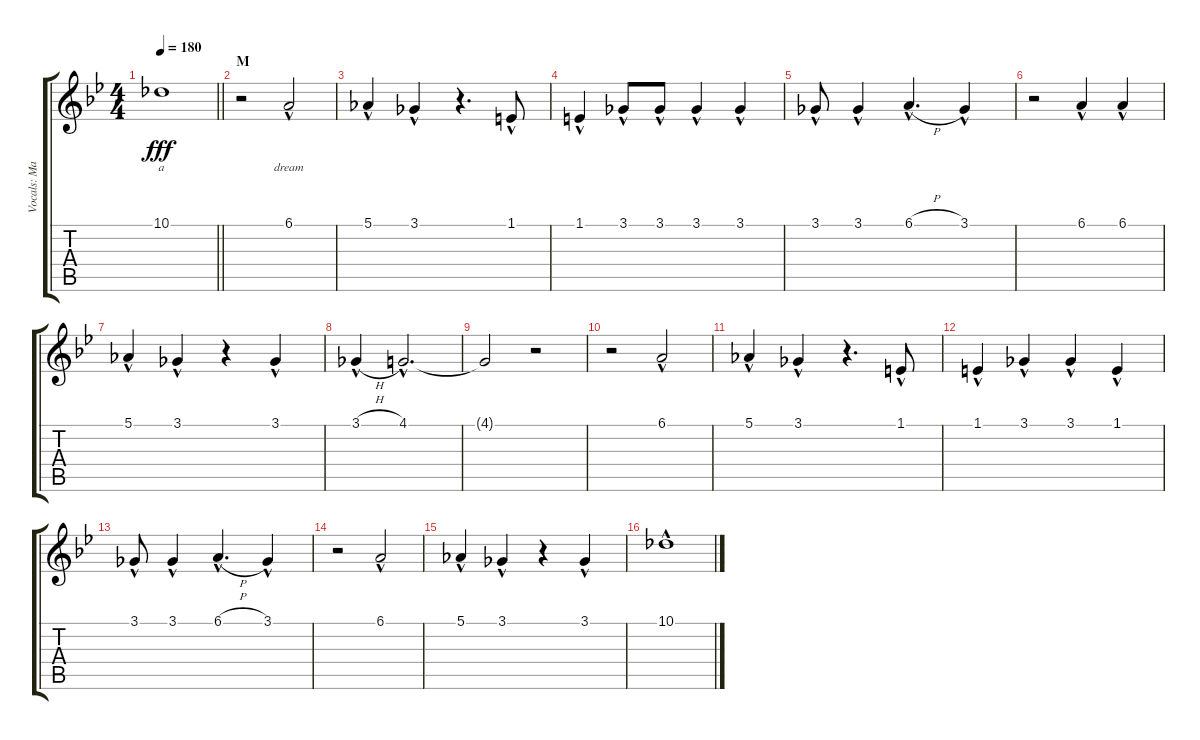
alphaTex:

\track ("Vocals: Martin" "Vocals: Ma") {instrument lead2sawtooth}
\staff {score tabs}
\tuning (Eb4 Bb3 Gb3 Db3 Ab2 Eb2) {hide}
\ts (4 4)
\tempo 180
\clef g2
\barLineRight lightlight
\ks bb
10.1{t}.1{lyrics (0 "a") lyrics (1 "") lyrics (2 "") lyrics (3 "") lyrics (4 "") dy fff} |
\section ("" "M")
r.2 6.1{hac}.2{lyrics (0 "dream") lyrics (1 "") lyrics (2 "") lyrics (3 "") lyrics (4 "")} |
5.1{hac}.4 3.1{hac}.4 r.4{d} 1.1{hac}.8 |
1.1{hac}.4 3.1{hac}.8 3.1{hac}.8 3.1{hac}.4 3.1{hac}.4 |
3.1{hac}.8 3.1{hac}.4 6.1{h hac}.4{d} 3.1{hac}.4 |
r.2 6.1{hac}.4 6.1{hac}.4 |
5.1{hac}.4 3.1{hac}.4 r.4 3.1{hac}.4 |
3.1{h hac}.4 4.1{hac}.2{d} |
4.1{t}.2 r.2 |
r.2 6.1{hac}.2 |
5.1{hac}.4 3.1{hac}.4 r.4{d} 1.1{hac}.8 |
1.1{hac}.4 3.1{hac}.4 3.1{hac}.4 1.1{hac}.4 |
3.1{hac}.8 3.1{hac}.4 6.1{h hac}.4{d} 3.1{hac}.4 |
r.2 6.1{hac}.2 |
5.1{hac}.4 3.1{hac}.4 r.4 3.1{hac}.4 |
10.1{h hac}.1
